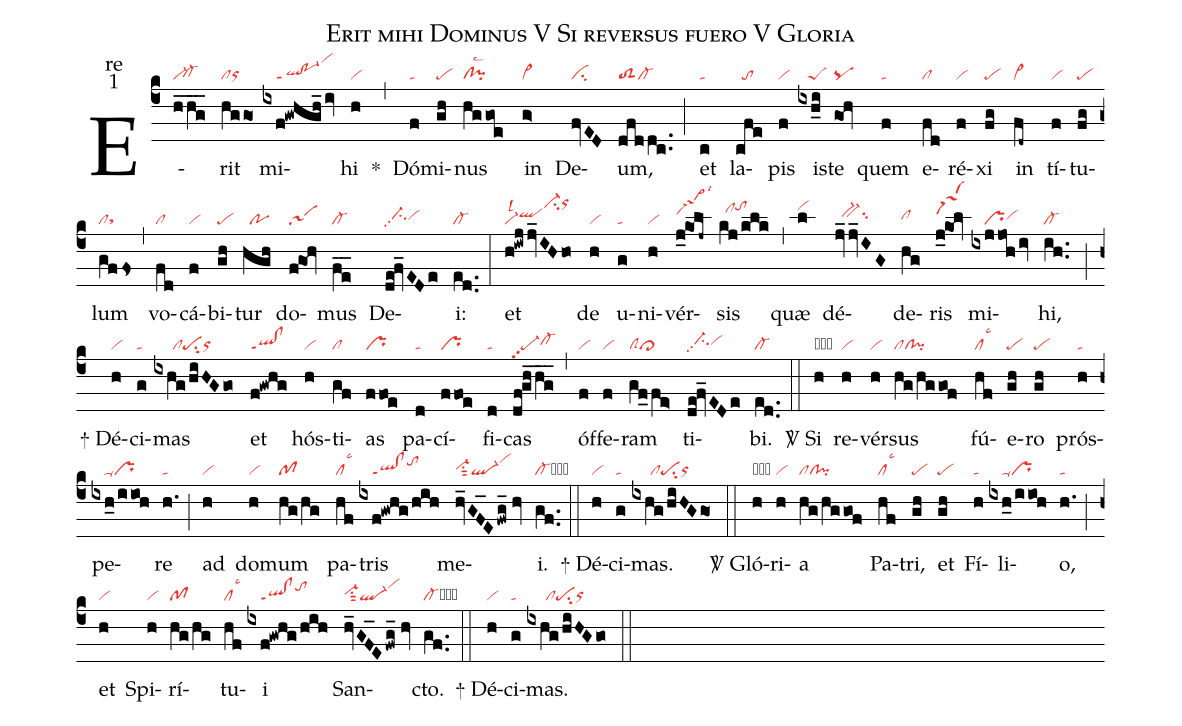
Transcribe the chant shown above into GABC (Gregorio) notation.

name:Erit mihi Dominus V Si reversus fuero V Gloria;
office-part:re;
mode:1;
nabc-lines:1;
%%
(c4) E(h_hg__|vi-`cl-hg)rit(hggo|clorhg) mi(ixf!gwhgh_/iv|////ql!po-1ppt1vihm)hi(h|vi) <sp>*</sp>(,) Dó(f|ta)mi(gh|pe)nus(hggoe|cl!pilsc2) in(g>|vi>) De(fvED|ci)um,(dfddc..|toS2cl-) (;) et(c|ta) la(cfe|//to)pis(f|vi) is(ixh_i|///peS)te(goh|pq) quem(f|ta) e(fd|cl)ré(f|vi)xi(fg|pe) in(fd~|vi>) tí(f|vi)tu(fg|pe)lum(gffs|clsthg) (,) vo(fd|cl)cá(f|vi)bi(gh|pe)tur(hgh|//po) do(f@goh|sa1)mus(fe__|cl-) De(de!fv_EDe|//ci-hhpp2vihh)i:(ed..|cl-) (:) et(h!iwjjv_IHho|vi-lsl2qlhici-hmorhn) de(h|vi) u(g|ta)ni(h|vi)vér(j_0@kolj~|sa->1hjlsi3)sis(kj/klk|//clhktohl) (,) quæ(l|vihl) dé(jv_jv_IG|//bv-hisu2)de(hg|clhh)ris(j_0@kol|saM4hj) mi(ixjjoh/iv|////prvihh)hi,(ih..|cl-) (;)

<sp>+</sp> Dé(h|vi)ci(g|ta)mas(ixhg/hiHGgo|//////clpesu2orhg) et(f!gwhg|ql!clppt1) hós(h|vi)ti(gf|cl)as(ffoe|pr) pa(d|ta)cí(ffoe|pr)fi(d|ta)cas(df!gh_/hg__|pe-pp2cl-hh) (,) óf(f|vi)fe(f|vi)ram(gf_fe>|clScl>) ti(de!fv_EDe|//ci-hhpp2vihh)bi.(ed..|cl-) (::)

<sp>V/</sp> Si(h|obvi) re(h|vi)vér(h|vi)sus(hg/hggof|clcl!pi) fú(hf|cllsc3)e(gh|pe)ro(gh|pe) prós(h|ta)pe(ixh_0/iioh|////ta-pr)re(h.|ta) (;) ad(h|vi) do(h|vi)mum(hg/hg|pf) pa(hf|cllsc3)tris(ixf!gwhg/hih|////ql!clppt1tohj) me(hv_GF_E/fwg_//hv|vi-hhsu1sut2ql-vihk)i.(gf..|cl-cb) (::)

<sp>+</sp> Dé(h|vi)ci(g|ta)mas.(ixhg/hiHGgo|//////clpesu2orhg) (::)

<sp>V/</sp> Gló(h|obvi)ri(h|vi)a(hg/hggof|clcl!pi) Pa(hf|cllsc3)tri,(gh|pe) et(gh|pe) Fí(h|ta)li(ixh_0/iioh|////ta-pr)o,(h.|ta) (;) et(h|vi) Spi(h|vi)rí(hg/hg|pf)tu(hf|cllsc3)i(ixf!gwhg/hih|////ql!clppt1tohj) San(hv_GF_E/fwg_//hv|vi-hhsu1sut2ql-vihk)cto.(gf..|cl-cb) (::)

<sp>+</sp> Dé(h|vi)ci(g|ta)mas.(ixhg/hiHGgo|//////clpesu2orhg) (::)
